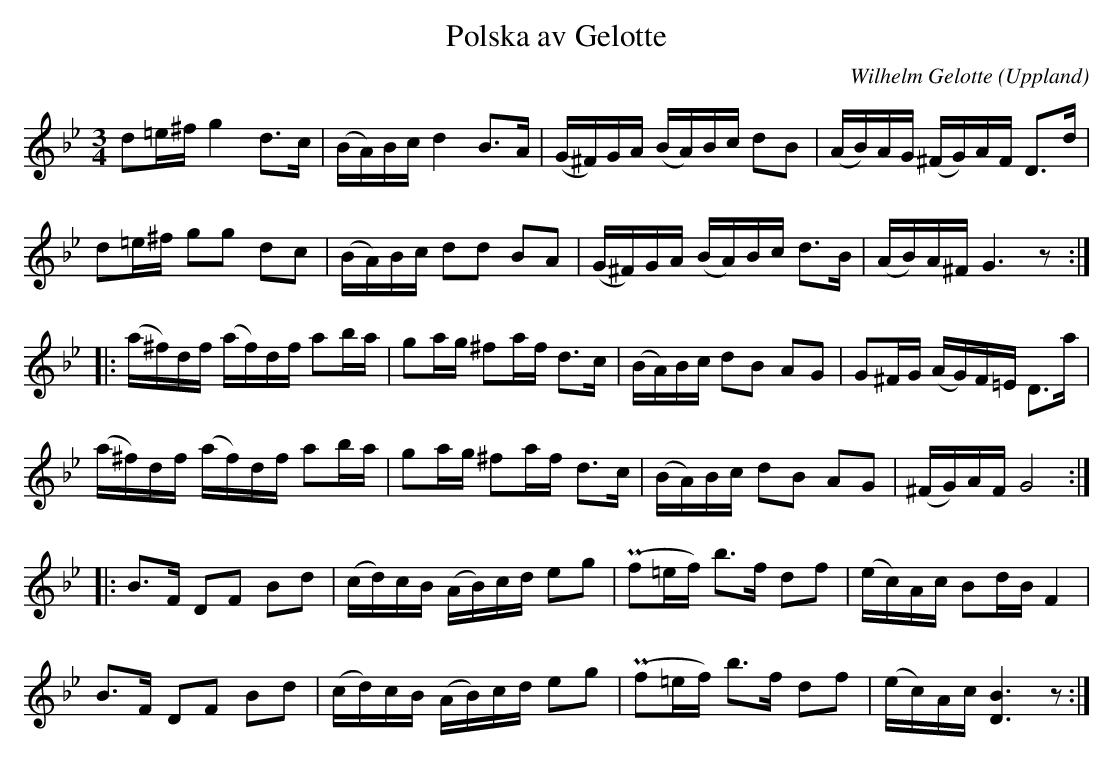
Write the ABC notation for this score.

X:1
T: Polska av Gelotte
O: Uppland
C: Wilhelm Gelotte
M: 3/4
L: 1/16
K: Bb
d2=e^f g4 d2>c2 | (BA)Bc d4 B2>A2 | (G^F)GA (BA)Bc d2B2 | (AB)AG (^FG)AF D2>d2 |
d2=e^f g2g2 d2c2 | (BA)Bc d2d2 B2A2 | (G^F)GA (BA)Bc d2>B2 | (AB)A^F G6 z2 ::
(a^f)df (af)df a2ba | g2ag ^f2af d2>c2 | (BA)Bc d2B2 A2G2 | G2^FG (AG)F=E D2>a2 |
(a^f)df (af)df a2ba | g2ag ^f2af d2>c2 | (BA)Bc d2B2 A2G2 | (^FG)AF G8 ::
B2>F2 D2F2 B2d2 | (cd)cB (AB)cd e2g2 | P(f2=ef) b2>f2 d2f2 | (ec)Ac B2dB F4 |
B2>F2 D2F2 B2d2 | (cd)cB (AB)cd e2g2 | P(f2=ef) b2>f2 d2f2 | (ec)Ac [D6B6] z2 :|
